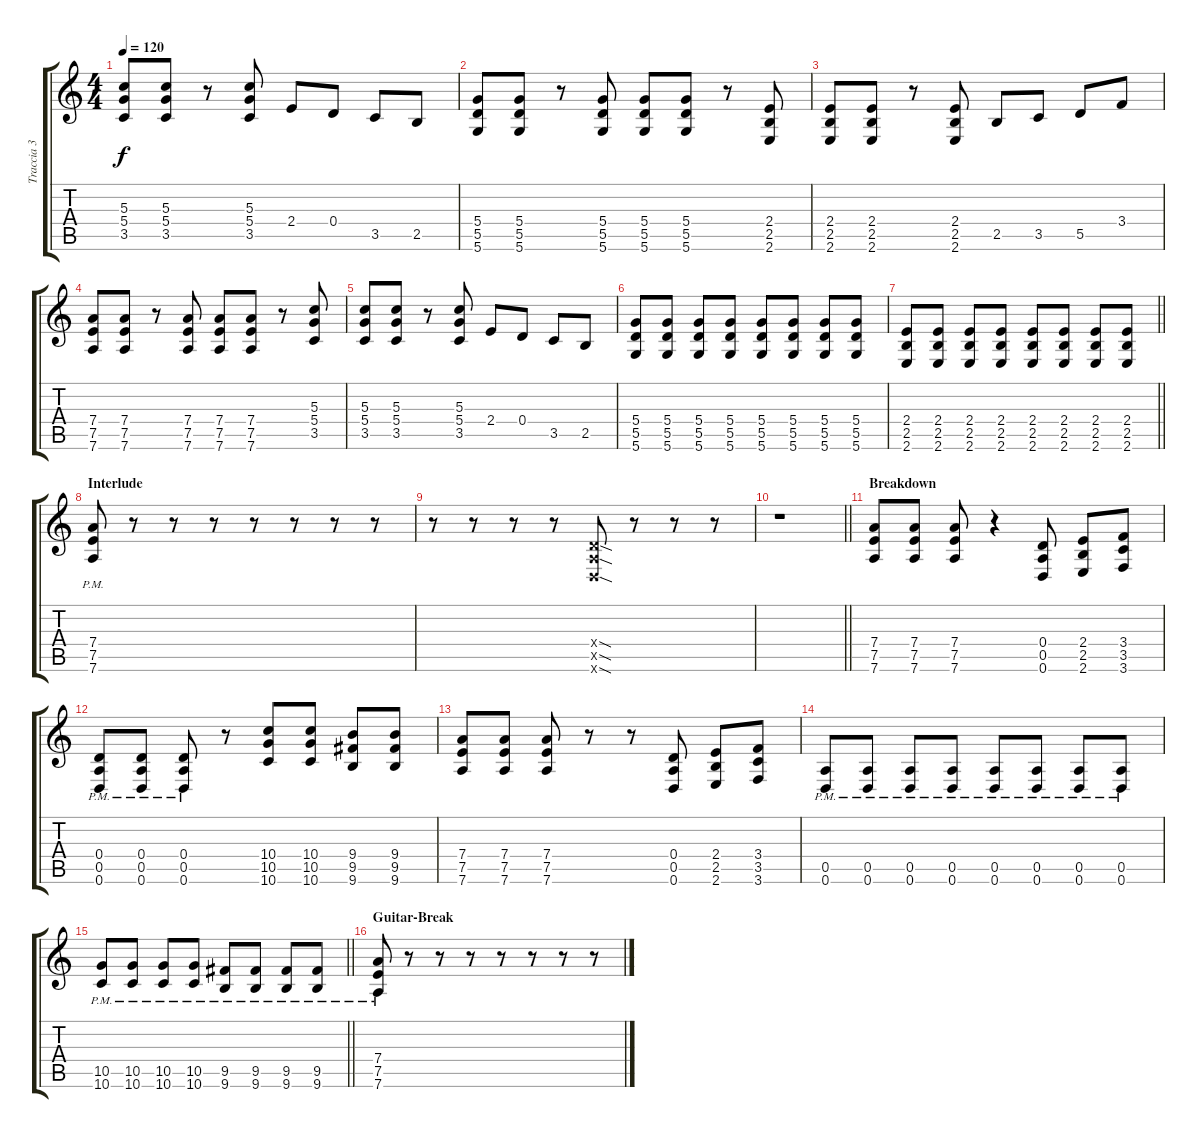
\track ("Traccia 3" "Traccia 3") {instrument distortionguitar}
\staff {score tabs}
\tuning (E4 B3 G3 D3 A2 D2) {hide}
\ts (4 4)
\tempo 120
\clef g2
\ks c
(5.3 5.4 3.5).8{dy f} (5.3 5.4 3.5).8 r.8 (5.3 5.4 3.5).8 2.4.8 0.4.8 3.5.8 2.5.8 |
(5.4 5.5 5.6).8 (5.4 5.5 5.6).8 r.8 (5.4 5.5 5.6).8 (5.4 5.5 5.6).8 (5.4 5.5 5.6).8 r.8 (2.4 2.5 2.6).8 |
(2.4 2.5 2.6).8 (2.4 2.5 2.6).8 r.8 (2.4 2.5 2.6).8 2.5.8 3.5.8 5.5.8 3.4.8 |
(7.4 7.5 7.6).8 (7.4 7.5 7.6).8 r.8 (7.4 7.5 7.6).8 (7.4 7.5 7.6).8 (7.4 7.5 7.6).8 r.8 (5.3 5.4 3.5).8 |
(5.3 5.4 3.5).8 (5.3 5.4 3.5).8 r.8 (5.3 5.4 3.5).8 2.4.8 0.4.8 3.5.8 2.5.8 |
(5.4 5.5 5.6).8 (5.4 5.5 5.6).8 (5.4 5.5 5.6).8 (5.4 5.5 5.6).8 (5.4 5.5 5.6).8 (5.4 5.5 5.6).8 (5.4 5.5 5.6).8 (5.4 5.5 5.6).8 |
\barLineRight lightlight
(2.4 2.5 2.6).8 (2.4 2.5 2.6).8 (2.4 2.5 2.6).8 (2.4 2.5 2.6).8 (2.4 2.5 2.6).8 (2.4 2.5 2.6).8 (2.4 2.5 2.6).8 (2.4 2.5 2.6).8 |
\section ("" "Interlude")
(7.4 7.5 7.6{pm}).8 r.8 r.8 r.8 r.8 r.8 r.8 r.8 |
r.8 r.8 r.8 r.8 (0.4{sod x} 0.5{sod x} 0.6{sod x}).8 r.8 r.8 r.8 |
\barLineRight lightlight
r.1 |
\section ("" "Breakdown")
(7.4 7.5 7.6).8 (7.4 7.5 7.6).8 (7.4 7.5 7.6).8 r.4 (0.4 0.5 0.6).8 (2.4 2.5 2.6).8 (3.4 3.5 3.6).8 |
(0.4 0.5 0.6{pm}).8 (0.4 0.5 0.6{pm}).8 (0.4 0.5 0.6{pm}).8 r.8 (10.4 10.5 10.6).8 (10.4 10.5 10.6).8 (9.4 9.5 9.6).8 (9.4 9.5 9.6).8 |
(7.4 7.5 7.6).8 (7.4 7.5 7.6).8 (7.4 7.5 7.6).8 r.8 r.8 (0.4 0.5 0.6).8 (2.4 2.5 2.6).8 (3.4 3.5 3.6).8 |
(0.5 0.6{pm}).8 (0.5 0.6{pm}).8 (0.5 0.6{pm}).8 (0.5 0.6{pm}).8 (0.5 0.6{pm}).8 (0.5 0.6{pm}).8 (0.5 0.6{pm}).8 (0.5 0.6{pm}).8 |
\barLineRight lightlight
(10.5 10.6{pm}).8 (10.5 10.6{pm}).8 (10.5 10.6{pm}).8 (10.5 10.6{pm}).8 (9.5 9.6{pm}).8 (9.5 9.6{pm}).8 (9.5 9.6{pm}).8 (9.5 9.6{pm}).8 |
\section ("" "Guitar-Break")
(7.4 7.5 7.6{pm}).8 r.8 r.8 r.8 r.8 r.8 r.8 r.8
